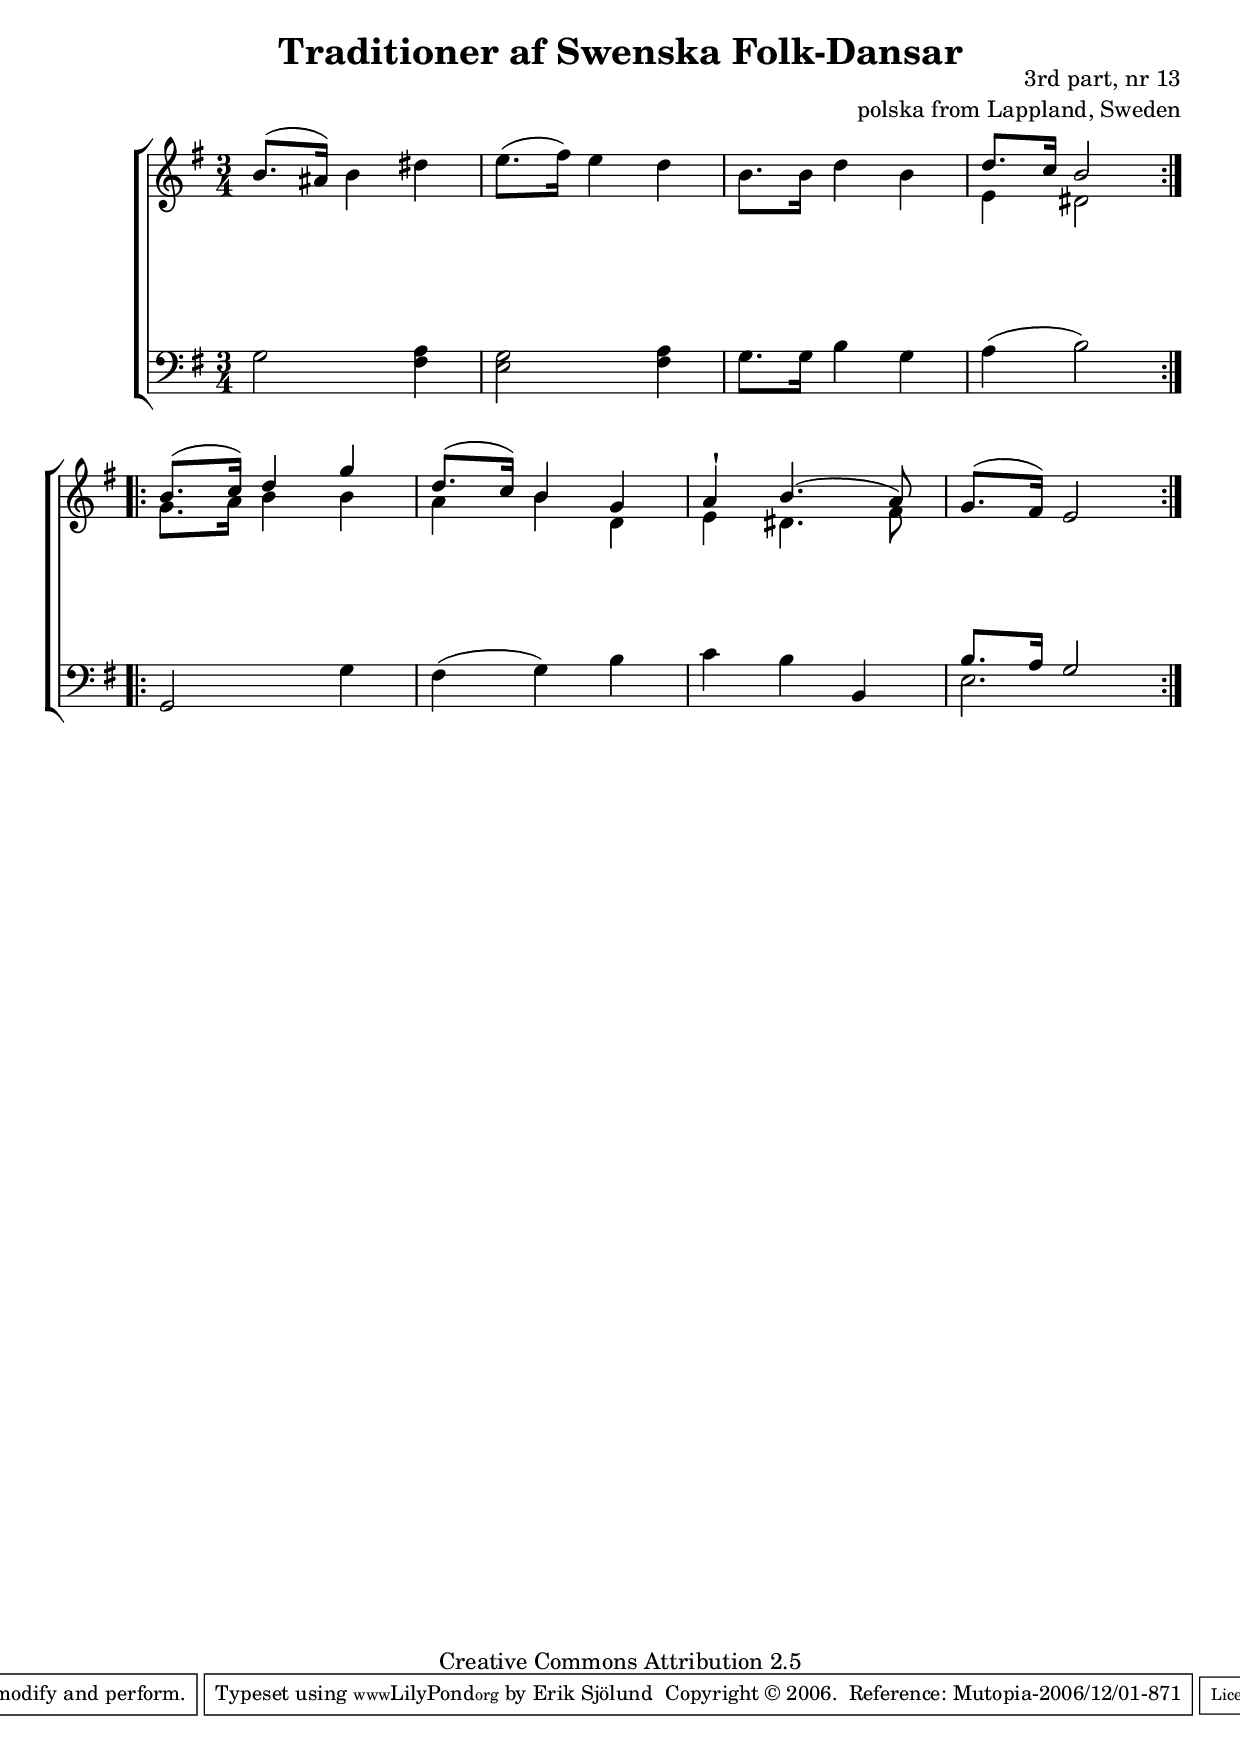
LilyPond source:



\header {
    title = "Traditioner af Swenska Folk-Dansar"
    opus = \markup {
         \column  {
          \right-align  "3rd part, nr 13"
   \right-align "polska from Lappland, Sweden" 
}
 } 
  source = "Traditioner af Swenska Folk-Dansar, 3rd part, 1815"



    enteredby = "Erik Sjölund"
				% mutopia headers.

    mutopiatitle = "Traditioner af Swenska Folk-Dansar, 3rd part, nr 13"

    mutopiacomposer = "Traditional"
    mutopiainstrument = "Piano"
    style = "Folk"
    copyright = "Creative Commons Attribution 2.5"
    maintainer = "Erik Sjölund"
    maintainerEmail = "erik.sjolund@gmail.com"




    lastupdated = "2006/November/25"
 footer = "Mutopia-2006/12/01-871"
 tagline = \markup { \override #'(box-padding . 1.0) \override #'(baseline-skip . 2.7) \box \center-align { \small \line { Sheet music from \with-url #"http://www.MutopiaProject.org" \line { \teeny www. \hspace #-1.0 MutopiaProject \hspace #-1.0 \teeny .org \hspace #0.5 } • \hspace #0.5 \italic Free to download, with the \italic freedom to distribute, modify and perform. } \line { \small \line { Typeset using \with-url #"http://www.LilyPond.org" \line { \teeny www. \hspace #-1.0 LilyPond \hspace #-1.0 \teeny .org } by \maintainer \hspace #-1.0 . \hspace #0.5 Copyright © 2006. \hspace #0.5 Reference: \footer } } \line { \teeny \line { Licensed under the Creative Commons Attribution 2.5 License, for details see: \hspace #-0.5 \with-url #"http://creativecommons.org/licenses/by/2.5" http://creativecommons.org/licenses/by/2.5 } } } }
  }




     \version "2.8.5"








global={
	\time 3/4
	\key e \minor
}
    
upper =  {
  \global
  \repeat volta 2 {
	b'8.^( ais'16) b'4 dis'' |
	e''8.( fis''16) e''4 d'' |
	b'8. b'16 d''4 b' |
<< {	d''8. c''16 b'2 } \\ { e'4 dis'2 } >>
%5
} \break
  \repeat volta 2 {
<< {	b'8.( c''16) d''4 g'' |
	d''8.( c''16) b'4 g' |
	a' \staccatissimo b'4.( a'8) } \\ { g'8. a'16 b'4 b'4 

a'4 b'4 d'4 e'4 dis'4. fis'8
} >>
	g'8.^( fis'16) e'2 

}



}
     
lower =  {
  \global \clef bass
  \repeat volta 2 {
	g2 <fis a>4 |
	<e g>2 <fis a>4 |
	g8. g16 b4 g |
	a( b2) |
%5
}
  \repeat volta 2 {


	g, g4 |
	fis( g) b |
	c' b b, |
<< {	b8. a16 g2 } \\ { e2. } >>
}

}

dynamics = {
  \repeat volta 2 {
s2.*4
}
  \repeat volta 2 {
s2.*4
}
}



\score {
  \new PianoStaff \with{systemStartDelimiter = #'SystemStartBracket } <<
    \new Staff = "upper" \upper
    \new Dynamics = "dynamics" \dynamics
    \new Staff = "lower" <<
      \clef bass
      \lower
    >>
  >>

  \layout {
    \context {
      \type "Engraver_group"
      \name Dynamics
      \alias Voice % So that \cresc works, for example.
      \consists "Output_property_engraver"
%      \override VerticalAxisGroup #'minimum-Y-extent = #'(-1 . 1)
      \consists "Piano_pedal_engraver"
      \consists "Script_engraver"
      \consists "Dynamic_engraver"
      \consists "Text_engraver"
      \override TextScript #'font-size = #2
      \override TextScript #'font-shape = #'italic

      \override DynamicText #'extra-offset = #'(0 . 2.5)
      \override Hairpin #'extra-offset = #'(0 . 2.5)


      \consists "Skip_event_swallow_translator"
      \consists "Axis_group_engraver"
    }
    \context {\Score \remove "Bar_number_engraver"}
    \context {
      \PianoStaff
      \accepts Dynamics
   \override VerticalAlignment #'forced-distance = #7
  \override SpanBar #'transparent = ##t

    }
  }
}

          


mididynamics = { \dynamics } 
midiupper = { \upper }
midilower = { \lower }

          




\score {
  \unfoldRepeats
  \new PianoStaff <<
    \new Staff = "upper" <<  \midiupper  \mididynamics >>
    \new Staff = "lower" <<  \midilower  \mididynamics >>
  >>
  \midi {
    \context {
      \type "Performer_group"
      \name Dynamics
      \consists "Piano_pedal_performer"
    }
    \context {
      \PianoStaff
      \accepts Dynamics
    }
 \tempo 4=110    
  }
}






  


